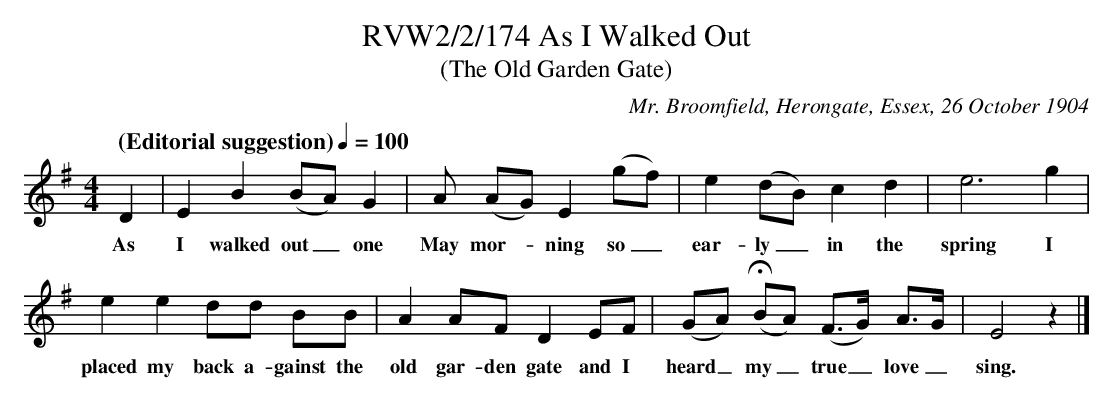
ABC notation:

X:1
T:RVW2/2/174 As I Walked Out
T:(The Old Garden Gate)
C:Mr. Broomfield, Herongate, Essex, 26 October 1904
L:1/8
Q: "(Editorial suggestion)" 1/4=100
M:4/4
K:G
D2 | E2 B2 (BA) G2 | A (AG) E2 (gf) | e2 (dB) c2 d2 | e6 g2|
w: As I walked out_ one May mor-*ning so_ ear-ly_ in the spring I
e2 e2 dd BB | A2 AF D2 EF | (GA) !fermata!(BA) (F3/2G/2) A3/2G/2 | E4 z2 |]
w: placed my back a-gainst the old gar-den gate and I heard_ my_ true_ love_ sing.
